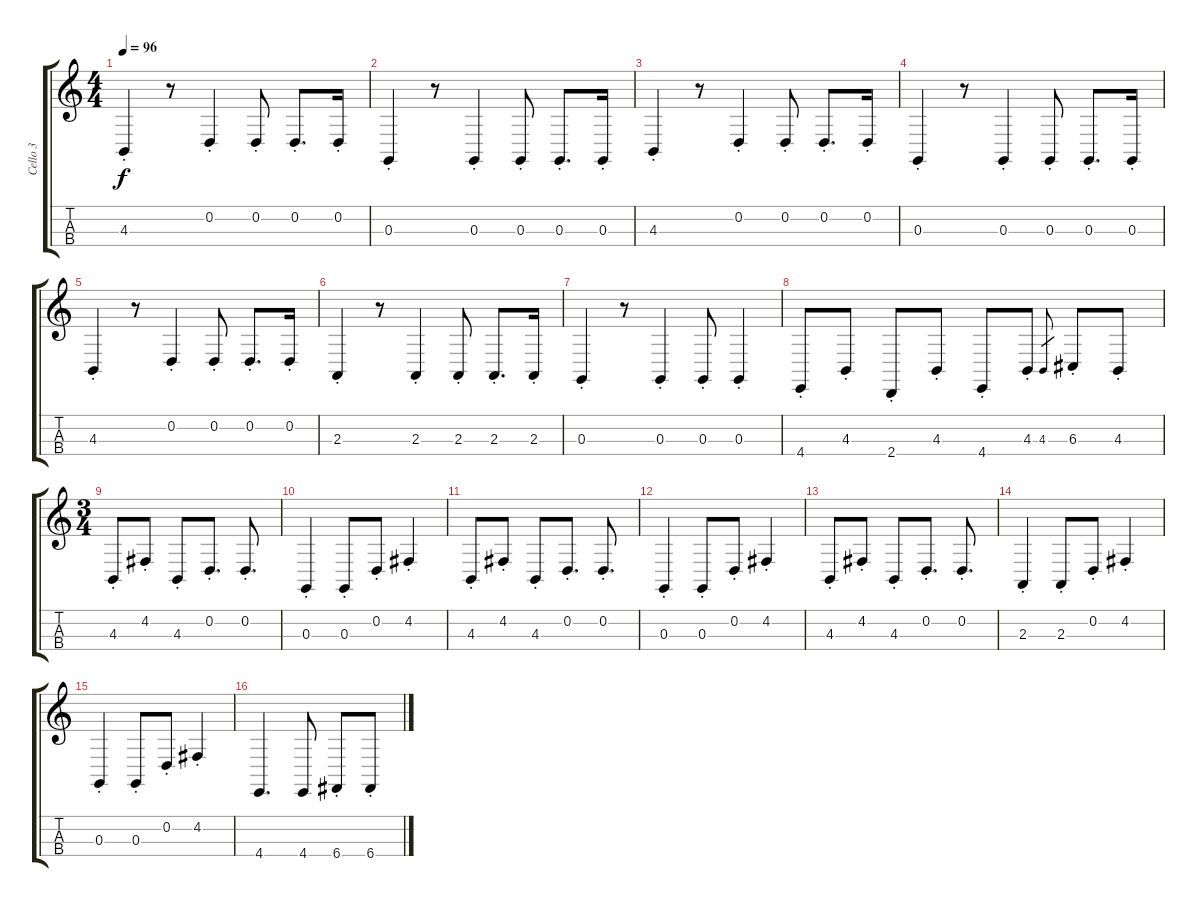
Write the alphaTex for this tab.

\track ("Cello 3" "Cello 3") {instrument cello}
\staff {score tabs}
\tuning (A3 D3 G2 C2) {hide}
\ts (4 4)
\tempo 96
\clef g2
\ks c
4.3{st}.4{dy f} r.8 0.2{st}.4 0.2{st}.8 0.2{st}.8{d} 0.2{st}.16 |
0.3{st}.4 r.8 0.3{st}.4 0.3{st}.8 0.3{st}.8{d} 0.3{st}.16 |
4.3{st}.4 r.8 0.2{st}.4 0.2{st}.8 0.2{st}.8{d} 0.2{st}.16 |
0.3{st}.4 r.8 0.3{st}.4 0.3{st}.8 0.3{st}.8{d} 0.3{st}.16 |
4.3{st}.4 r.8 0.2{st}.4 0.2{st}.8 0.2{st}.8{d} 0.2{st}.16 |
2.3{st}.4 r.8 2.3{st}.4 2.3{st}.8 2.3{st}.8{d} 2.3{st}.16 |
0.3{st}.4 r.8 0.3{st}.4 0.3{st}.8 0.3{st}.4 |
4.4{st}.8 4.3{st}.8 2.4{st}.8 4.3{st}.8 4.4{st}.8 4.3{st}.8 4.3.8{gr} 6.3{st}.8 4.3{st}.8 |
\ts (3 4)
4.3{st}.8 4.2{st}.8 4.3{st}.8 0.2{st}.8{d} 0.2{st}.8{d} |
0.3{st}.4 0.3{st}.8 0.2{st}.8 4.2{st}.4 |
4.3{st}.8 4.2{st}.8 4.3{st}.8 0.2{st}.8{d} 0.2{st}.8{d} |
0.3{st}.4 0.3{st}.8 0.2{st}.8 4.2{st}.4 |
4.3{st}.8 4.2{st}.8 4.3{st}.8 0.2{st}.8{d} 0.2{st}.8{d} |
2.3{st}.4 2.3{st}.8 0.2{st}.8 4.2{st}.4 |
0.3{st}.4 0.3{st}.8 0.2{st}.8 4.2{st}.4 |
4.4.4{d} 4.4.8 6.4{st}.8 6.4{st}.8
